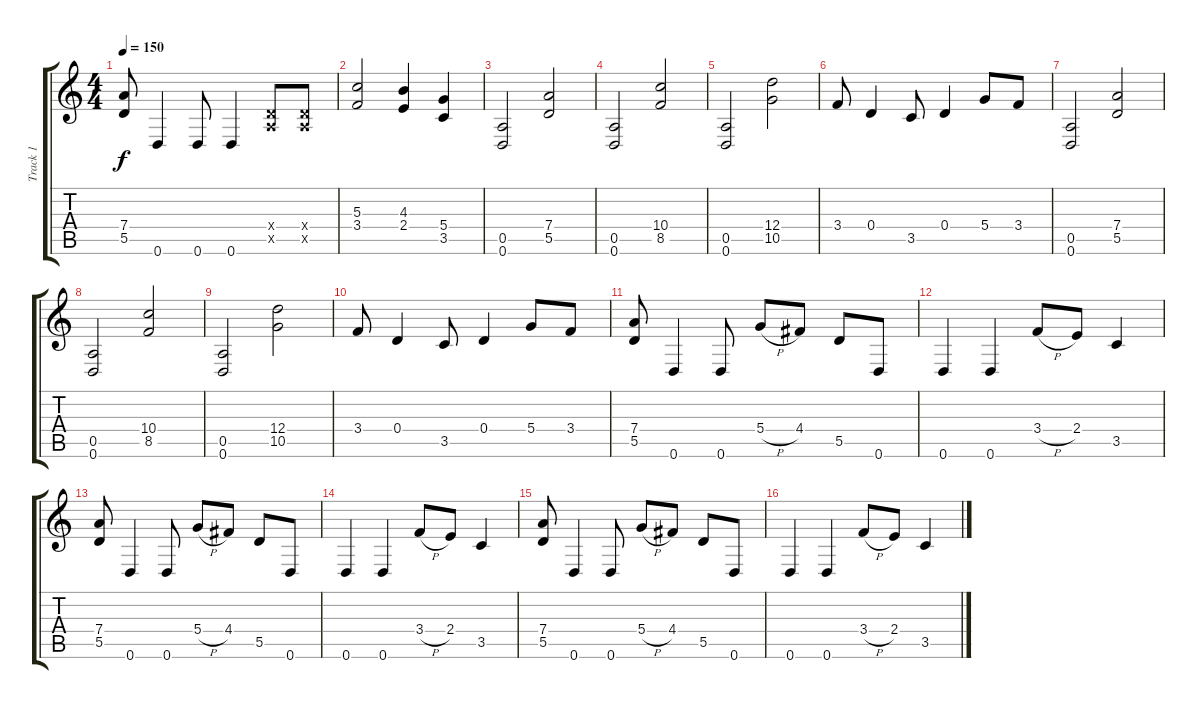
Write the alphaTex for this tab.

\track ("Track 1" "Track 1") {instrument distortionguitar}
\staff {score tabs}
\tuning (E4 B3 G3 D3 A2 D2) {hide}
\ts (4 4)
\tempo 150
\clef g2
\ks c
(7.4 5.5).8{dy f} 0.6.4 0.6.8 0.6.4 (0.4{x} 0.5{x}).8 (0.4{x} 0.5{x}).8 |
(5.3 3.4).2 (4.3 2.4).4 (5.4 3.5).4 |
(0.5 0.6).2 (7.4 5.5).2 |
(0.5 0.6).2 (10.4 8.5).2 |
(0.5 0.6).2 (12.4 10.5).2 |
3.4.8 0.4.4 3.5.8 0.4.4 5.4.8 3.4.8 |
(0.5 0.6).2 (7.4 5.5).2 |
(0.5 0.6).2 (10.4 8.5).2 |
(0.5 0.6).2 (12.4 10.5).2 |
3.4.8 0.4.4 3.5.8 0.4.4 5.4.8 3.4.8 |
(7.4 5.5).8 0.6.4 0.6.8 5.4{h}.8 4.4.8 5.5.8 0.6.8 |
0.6.4 0.6.4 3.4{h}.8 2.4.8 3.5.4 |
(7.4 5.5).8 0.6.4 0.6.8 5.4{h}.8 4.4.8 5.5.8 0.6.8 |
0.6.4 0.6.4 3.4{h}.8 2.4.8 3.5.4 |
(7.4 5.5).8 0.6.4 0.6.8 5.4{h}.8 4.4.8 5.5.8 0.6.8 |
0.6.4 0.6.4 3.4{h}.8 2.4.8 3.5.4
